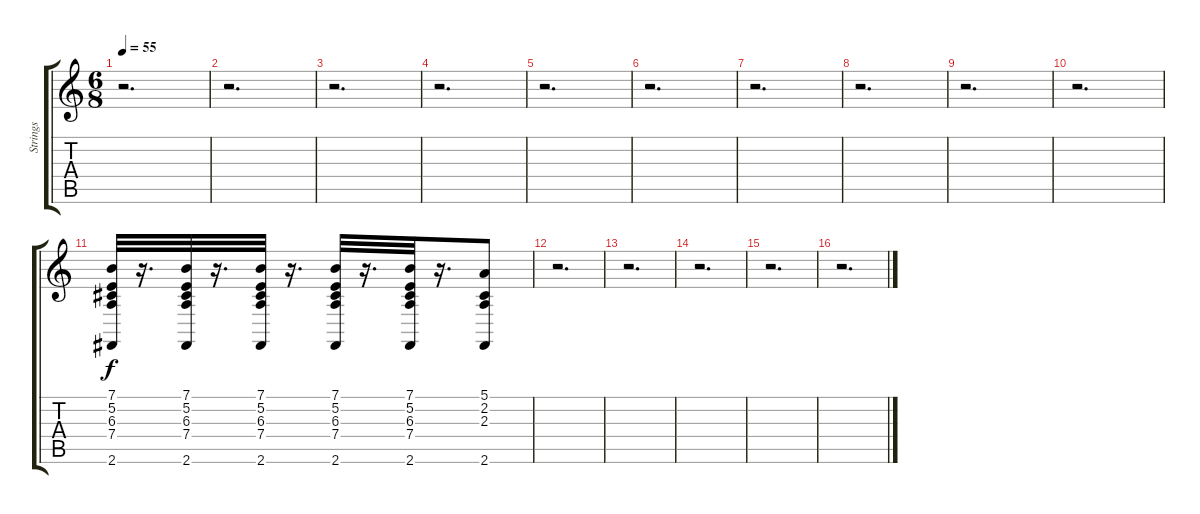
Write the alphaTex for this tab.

\track ("Strings             " "Strings   ") {instrument stringensemble1}
\staff {score tabs}
\tuning (E4 B3 G3 D3 A2 E2) {hide}
\ts (6 8)
\tempo 55
\clef g2
\ks c
r.2{d dy f} |
r.2{d} |
r.2{d} |
r.2{d} |
r.2{d} |
r.2{d} |
r.2{d} |
r.2{d} |
r.2{d} |
r.2{d} |
(7.1 5.2 6.3 7.4 2.6).32{volume 12} r.16{d} (7.1 5.2 6.3 7.4 2.6).32 r.16{d} (7.1 5.2 6.3 7.4 2.6).32 r.16{d} (7.1 5.2 6.3 7.4 2.6).32 r.16{d} (7.1 5.2 6.3 7.4 2.6).32 r.16{d} (5.1 2.2 2.3 2.6).8 |
r.2{d} |
r.2{d} |
r.2{d} |
r.2{d} |
r.2{d}
